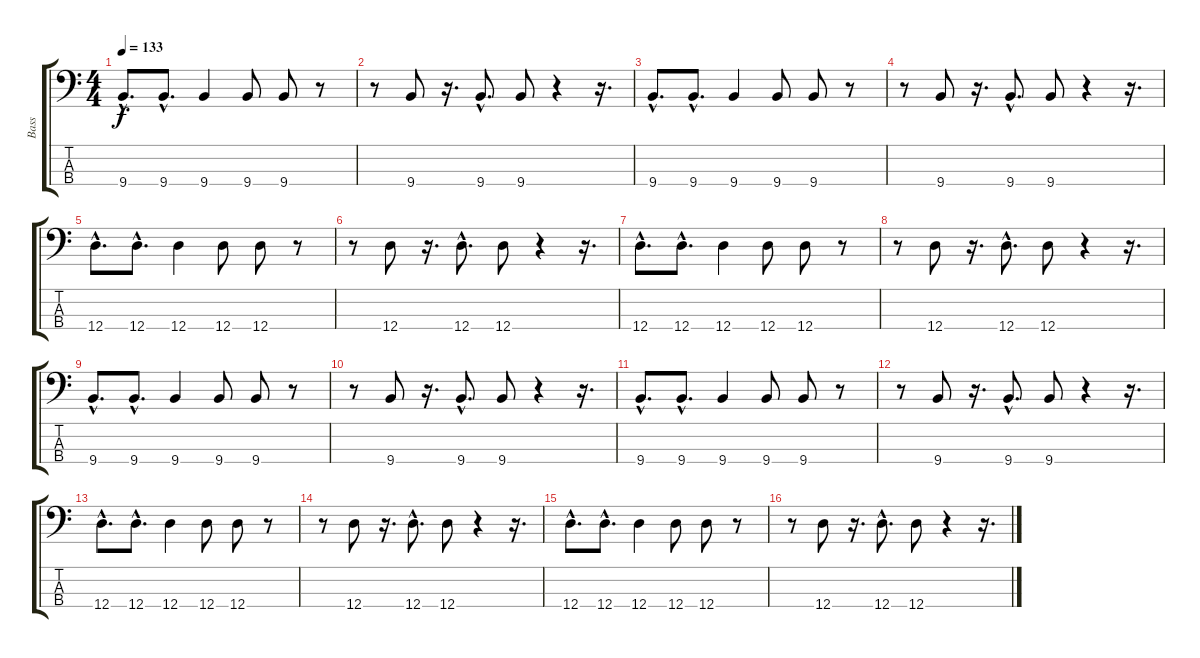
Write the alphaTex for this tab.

\track ("Bass" "Bass") {instrument electricbassfinger}
\staff {score tabs}
\tuning (G2 D2 A1 D1) {hide}
\ts (4 4)
\tempo 133
\clef f4
\ks c
9.4{hac}.8{d dy f instrument electricbassfinger} 9.4{hac}.8{d} 9.4.4 9.4.8 9.4.8 r.8 |
r.8 9.4.8 r.16{d} 9.4{hac}.8{d} 9.4.8 r.4 r.16{d} |
9.4{hac}.8{d} 9.4{hac}.8{d} 9.4.4 9.4.8 9.4.8 r.8 |
r.8 9.4.8 r.16{d} 9.4{hac}.8{d} 9.4.8 r.4 r.16{d} |
12.4{hac}.8{d} 12.4{hac}.8{d} 12.4.4 12.4.8 12.4.8 r.8 |
r.8 12.4.8 r.16{d} 12.4{hac}.8{d} 12.4.8 r.4 r.16{d} |
12.4{hac}.8{d} 12.4{hac}.8{d} 12.4.4 12.4.8 12.4.8 r.8 |
r.8 12.4.8 r.16{d} 12.4{hac}.8{d} 12.4.8 r.4 r.16{d} |
9.4{hac}.8{d} 9.4{hac}.8{d} 9.4.4 9.4.8 9.4.8 r.8 |
r.8 9.4.8 r.16{d} 9.4{hac}.8{d} 9.4.8 r.4 r.16{d} |
9.4{hac}.8{d} 9.4{hac}.8{d} 9.4.4 9.4.8 9.4.8 r.8 |
r.8 9.4.8 r.16{d} 9.4{hac}.8{d} 9.4.8 r.4 r.16{d} |
12.4{hac}.8{d} 12.4{hac}.8{d} 12.4.4 12.4.8 12.4.8 r.8 |
r.8 12.4.8 r.16{d} 12.4{hac}.8{d} 12.4.8 r.4 r.16{d} |
12.4{hac}.8{d} 12.4{hac}.8{d} 12.4.4 12.4.8 12.4.8 r.8 |
r.8 12.4.8 r.16{d} 12.4{hac}.8{d} 12.4.8 r.4 r.16{d}
